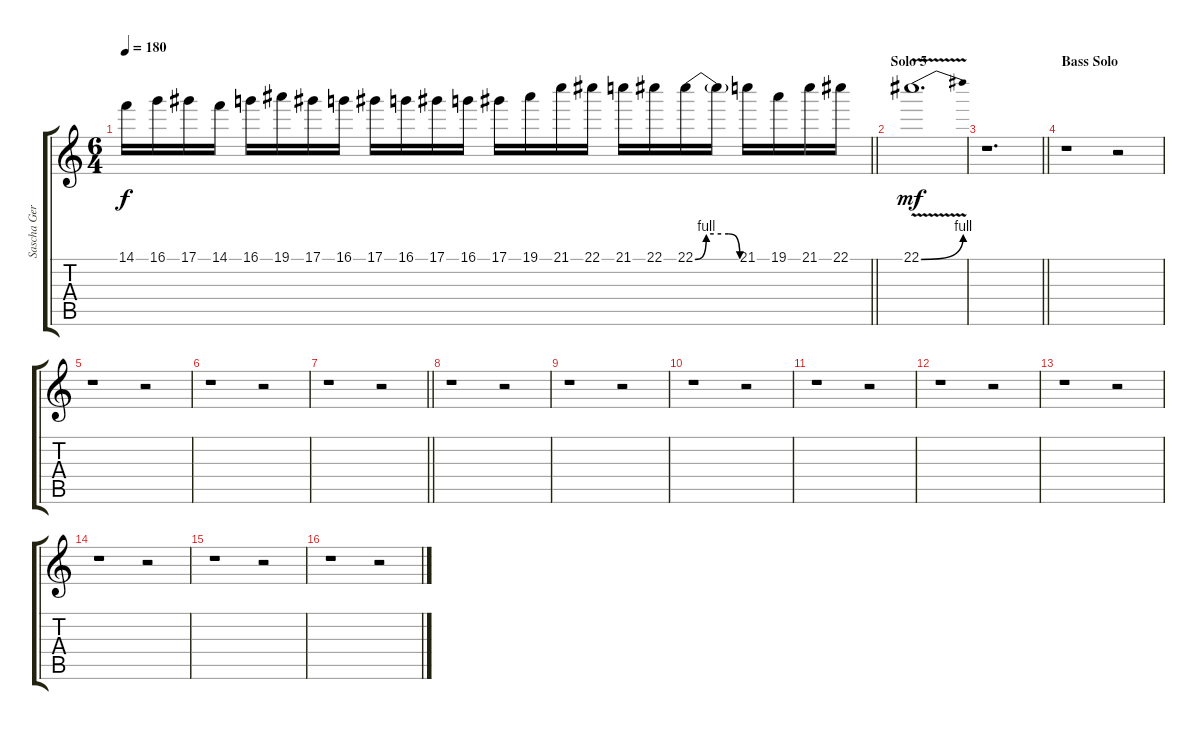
\track ("Sascha Gerstner" "Sascha Ger") {instrument distortionguitar}
\staff {score tabs}
\tuning (Eb4 Bb3 Gb3 Db3 Ab2 Eb2) {hide}
\ts (6 4)
\tempo 180
\clef g2
\barLineRight lightlight
\ks c
14.1.16{dy f} 16.1.16 17.1.16 14.1.16 16.1.16 19.1.16 17.1.16 16.1.16 17.1.16 16.1.16 17.1.16 16.1.16 17.1.16 19.1.16 21.1.16 22.1.16 21.1.16 22.1.16 22.1{be (custom 0 0 15 4 25 4 35 4 45 4 60 0)}.16 22.1{t}.16 21.1.16 19.1.16 21.1.16 22.1.16 |
\section ("" "Solo 5")
22.1{be (bend 0 0 60 4) v}.1{d dy mf} |
\barLineRight lightlight
r.1{d} |
\section ("" "Bass Solo")
r.1 r.2 |
r.1 r.2 |
r.1 r.2 |
\barLineRight lightlight
r.1 r.2 |
\section ("" "")
r.1 r.2 |
r.1 r.2 |
r.1 r.2 |
r.1 r.2 |
r.1 r.2 |
r.1 r.2 |
r.1 r.2 |
r.1 r.2 |
r.1 r.2
